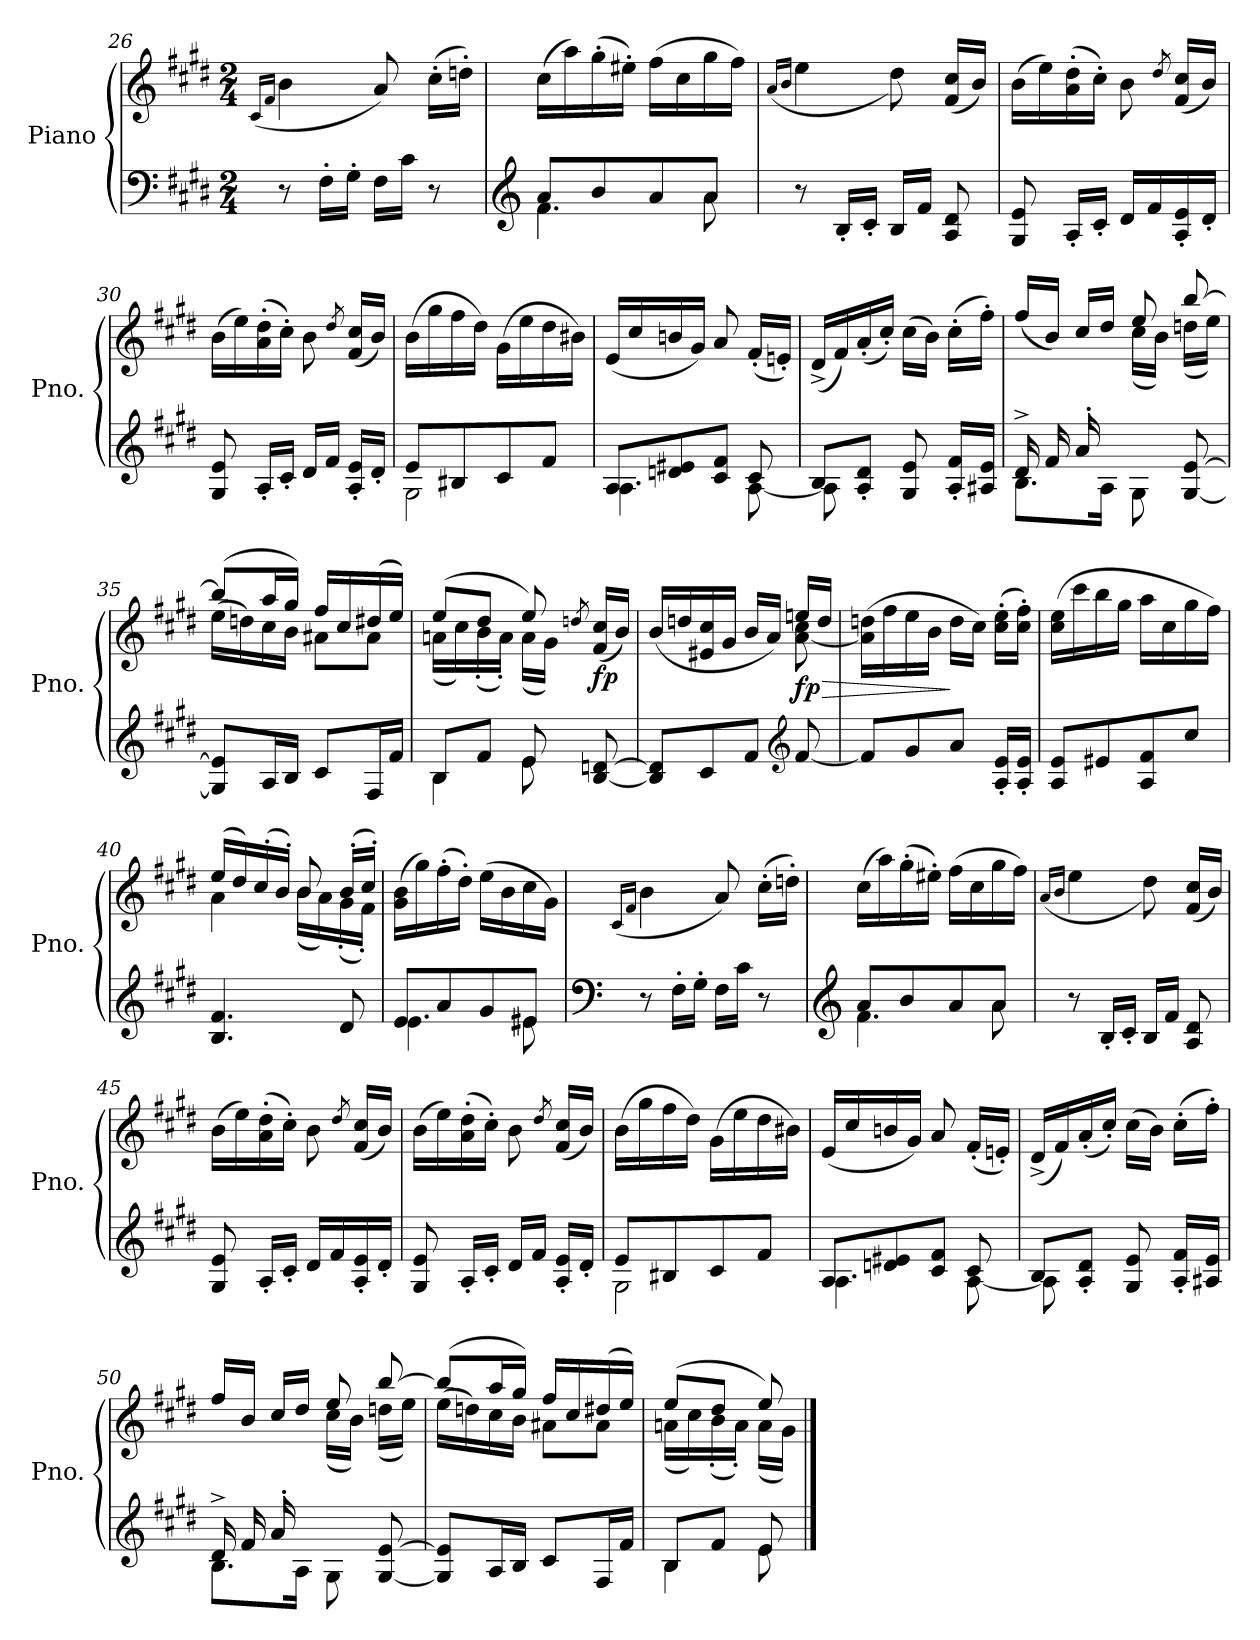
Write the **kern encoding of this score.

**kern	**kern	**dynam
*part1	*part1	*part1
*staff2	*staff1	*staff1/2
*I"Piano	*	*
*I'Pno.	*	*
*clefF4	*clefG2	*
*k[f#c#g#d#]	*k[f#c#g#d#]	*
*M2/4	*M2/4	*
=26	=26	=26
.	(>16qc#/LL	.
.	16qf#/JJ	.
8r	4b\	.
16F#'\LL	.	.
16G#'\JJ	.	.
16F#\LL	8a/)	.
16c#\JJ	.	.
8r	(>16cc#'\LL	.
.	16ddn'\JJ)	.
!!LO:PB:g=z
=27	=27	=27
*clefG2	*	*
*^	*	*
8a/L	4.f#\	(>16cc#\LL	.
.	.	16aa\)	.
8b/	.	(>16gg#'\	.
.	.	16ee#X'\JJ)	.
8a/	.	(>16ff#\LL	.
.	.	16cc#\	.
8a/J	8a\	16gg#\	.
.	.	16ff#\JJ)	.
*v	*v	*	*
=28	=28	=28
.	(>16qa/LL	.
.	16qb/JJ	.
8r	4ee\	.
16B'/LL	.	.
16c#'/JJ	.	.
16B/LL	8dd#\)	.
16f#/JJ	.	.
8A/ 8d#/	(<16f#/ 16cc#/LL	.
.	16b/JJ)	.
=29	=29	=29
8G#/ 8e/	(>16b\LL	.
.	16ee\)	.
16A'/LL	(>16a\' 16dd#\'	.
16c#'/JJ	16cc#'\JJ)	.
16d#/LL	8b\	.
16f#/	.	.
.	8qdd#/	.
16A/' 16e/'	(<16f#/ 16cc#/LL	.
16d#'/JJ	16b/JJ)	.
=30	=30	=30
8G#/ 8e/	(>16b\LL	.
.	16ee\)	.
16A'/LL	(>16a\' 16dd#\'	.
16c#'/JJ	16cc#'\JJ)	.
16d#/LL	8b\	.
16f#/JJ	.	.
.	8qdd#/	.
16A/' 16e/'LL	(<16f#/ 16cc#/LL	.
16d#'/JJ	16b/JJ)	.
!!LO:LB:g=z
=31	=31	=31
*^	*	*
8e/L	2G#\	(>16b\LL	.
.	.	16gg#\	.
8B#X/	.	16ff#\	.
.	.	16dd#\JJ)	.
8c#/	.	(>16g#\LL	.
.	.	16ee\	.
8f#/J	.	16dd#\	.
.	.	16b#X\JJ)	.
=32	=32	=32	=32
8A</L	4.A\	(<16e/LL	.
.	.	16cc#/	.
8dn/ 8e#X/	.	16bn/	.
.	.	16g#/JJ)	.
8c#/<< 8f#/<<J	.	8a/	.
8c#/	[8A<\	(<16f#'/LL	.
.	.	16en'/JJ)	.
=33	=33	=33	=33
8B/L	8A\]	(<16d#^/LL	.
.	.	16f#/)	.
8A/' 8d#/'J	4.ryy	(<16a'/	.
.	.	16cc#'/JJ)	.
8G#/ 8e/	.	(>16cc#\LL	.
.	.	16b\JJ)	.
16A/<'< 16f#/<'<LL	.	(>16cc#'\LL	.
16A#X/<< 16e/<<JJ	.	16ff#'\JJ)	.
=34	=34	=34	=34
*	*	*^	*
16d#^/LL	8.B<\L	(>16ff#/LL	8.ryy	.
16f#/	.	16b/JJ)	.	.
(>16a'/	.	16cc#/LL	.	.
4ryy	16A<\Jk	16dd#/JJ	16cc#>'\JJ)	.
.	8G#<\	8ee/	(<16cc#\LL	.
.	.	.	16b\JJ)	.
.	[8G#/< [8e/<	[8bb/	(<16ddn<\LL	.
16ryy	.	.	16ee<\JJ)	.
!!LO:LB:g=z
=35	=35	=35	=35	=35
*	*	*	*^	*
4ryy	8G#/] 8e/]L	(<8bb/L]	4ryy	(<16ee\LL	.
.	.	.	.	16ddn\)	.
.	16A/L	16aa/L	.	16cc#<\	.
.	16B/JJ	16gg#/JJ)	.	16b<\JJ	.
8c#</L	4ryy	16ff#/LL	8a#X<\L	4ryy	.
.	.	16cc#/	.	.	.
16F#/L	.	(>16dd#X/	8a#\J	.	.
16f#/JJ	.	16ee/JJ)	.	.	.
*	*	*	*v	*v	*
=36	=36	=36	=36	=36
8B/L	4B\	(>8ee/L	(<16an>\LL	.
.	.	.	16cc#\)	.
8f#</J	.	8dd#/J	(<16b'\	.
.	.	.	16a'\JJ)	.
8e/	8e\	8ee/)	(<16a>\LL	.
.	.	.	16g#\JJ)	.
.	.	8qddn/	.	.
!	!	!	!	!LO:DY:b
[8B/ [8dn/	8ryy	(<16f#/ 16cc#/LL	8ryy	fp
.	.	16b/JJ)	.	.
*v	*v	*	*	*
=37	=37	=37	=37
8B/] 8d/]L	(<16b/LL	4.ryy	.
.	16ddn/	.	.
8c#/	16e#X/ 16cc#/	.	.
.	16g#/JJ	.	.
8f#/J	16b/LL	.	.
.	16a/JJ)	.	.
*clefG2	*	*	*
!	!	!	!LO:HP:b
!	!	!	!LO:DY:n=1:b
[8f#/	16een/LL	[8a\ 8cc#\	> fp
.	16dd/JJ	.	.
*	*v	*v	*
=38	=38	=38
8f#/L]	(>16a\] 16ddn\LL	.
.	16ff#\	.
8g#/	16ee\	.
.	16b\JJ	.
8a/J	16dd\LL	]
.	16cc#\JJ)	.
16A/' 16e/'LL	(>16cc#\' 16ee\'LL	.
16A/' 16e/'JJ	16cc#\' 16ff#\'JJ)	.
!!LO:LB:g=z
=39	=39	=39
8A/ 8e/L	(>16cc#\ 16ee\LL	.
.	16ccc#\	.
8e#X/	16bb\	.
.	16gg#\JJ	.
8A/ 8f#/	16aa\LL	.
.	16cc#\	.
8cc#/J	16gg#\	.
.	16ff#\JJ)	.
=40	=40	=40
*	*^	*
4.B/ 4.f#/	(>16ee/LL	4a:\	.
.	16dd#/)	.	.
.	(>16cc#'/	.	.
.	16b'/JJ)	.	.
.	8b/	(<16b\LL	.
.	.	16a\)	.
8d#/	(>16b'/LL	(<16g#'\	.
.	16cc#'/JJ)	16f#'\JJ)	.
=41	=41	=41	=41
*^	*	*	*
!	!	!	!	!LO:DY:b
!	!	!	!	!LO:DY:n=1:b
!	!	!	!	!LO:DY:n=2:b
*	*	*v	*v	*
8e/L	4.e\	(>16g#\ 16b\LL	other-dynamics p other-dynamics
.	.	16gg#\)	.
8a/	.	(>16ff#'\	.
.	.	16dd#'\JJ)	.
8g#/	.	(>16ee\LL	.
.	.	16b\	.
8e#X/J	8e#\	16cc#\	.
.	.	16g#\JJ)	.
*v	*v	*	*
=42	=42	=42
*clefF4	*	*
.	(>16qc#/LL	.
.	16qf#/JJ	.
8r	4b\	.
16F#'\LL	.	.
16G#'\JJ	.	.
16F#\LL	8a/)	.
16c#\JJ	.	.
8r	(>16cc#'\LL	.
.	16ddn'\JJ)	.
=43	=43	=43
*clefG2	*	*
*^	*	*
8a/L	4.f#\	(>16cc#\LL	.
.	.	16aa\)	.
8b/	.	(>16gg#'\	.
.	.	16ee#X'\JJ)	.
8a/	.	(>16ff#\LL	.
.	.	16cc#\	.
8a/J	8a\	16gg#\	.
.	.	16ff#\JJ)	.
*v	*v	*	*
!!LO:LB:g=z
=44	=44	=44
.	(>16qa/LL	.
.	16qb/JJ	.
8r	4ee\	.
16B'/LL	.	.
16c#'/JJ	.	.
16B/LL	8dd#\)	.
16f#/JJ	.	.
8A/ 8d#/	(<16f#/ 16cc#/LL	.
.	16b/JJ)	.
=45	=45	=45
8G#/ 8e/	(>16b\LL	.
.	16ee\)	.
16A'/LL	(>16a\' 16dd#\'	.
16c#'/JJ	16cc#'\JJ)	.
16d#/LL	8b\	.
16f#/	.	.
.	8qdd#/	.
16A/' 16e/'	(<16f#/ 16cc#/LL	.
16d#'/JJ	16b/JJ)	.
=46	=46	=46
8G#/ 8e/	(>16b\LL	.
.	16ee\)	.
16A'/LL	(>16a\' 16dd#\'	.
16c#'/JJ	16cc#'\JJ)	.
16d#/LL	8b\	.
16f#/JJ	.	.
.	8qdd#/	.
16A/' 16e/'LL	(<16f#/ 16cc#/LL	.
16d#'/JJ	16b/JJ)	.
=47	=47	=47
*^	*	*
8e/L	2G#\	(>16b\LL	.
.	.	16gg#\	.
8B#X/	.	16ff#\	.
.	.	16dd#\JJ)	.
8c#/	.	(>16g#\LL	.
.	.	16ee\	.
8f#/J	.	16dd#\	.
.	.	16b#X\JJ)	.
=48	=48	=48	=48
8A/L	4.A\	(<16e/LL	.
.	.	16cc#/	.
8dn/ 8e#X/	.	16bn/	.
.	.	16g#/JJ)	.
8c#/ 8f#/J	.	8a/	.
8c#/	[8A\	(<16f#'/LL	.
.	.	16en'/JJ)	.
!!LO:LB:g=z
=49	=49	=49	=49
8B/L	8A\]	(<16d#^/LL	.
.	.	16f#/)	.
8A/' 8d#/'J	4.ryy	(<16a'/	.
.	.	16cc#'/JJ)	.
8G#/ 8e/	.	(>16cc#\LL	.
.	.	16b\JJ)	.
16A/' 16f#/'LL	.	(>16cc#'\LL	.
16A#X/ 16e/JJ	.	16ff#'\JJ)	.
=50	=50	=50	=50
*	*	*^	*
16d#^/LL	8.B\L	16ff#/LL	8.ryy	.
16f#/	.	16b/JJ	.	.
(>16a'/	.	16cc#/LL	.	.
4ryy	16A\Jk	16dd#/JJ	16cc#'\JJ)	.
.	8G#\	8ee/	(<16cc#\LL	.
.	.	.	16b\JJ)	.
.	[8G#/ [8e/	[8bb/	(<16ddn\LL	.
16ryy	.	.	16ee\JJ)	.
=51	=51	=51	=51	=51
*	*	*	*^	*
4ryy	8G#/] 8e/]L	(<8bb/L]	4ryy	(<16ee\LL	.
.	.	.	.	16ddn\)	.
.	16A/L	16aa/L	.	16cc#\	.
.	16B/JJ	16gg#/JJ)	.	16b\JJ	.
8c#/L	4ryy	16ff#/LL	8a#X\L	4ryy	.
.	.	16cc#/	.	.	.
16F#/L	.	(>16dd#X/	8a#\J	.	.
16f#/JJ	.	16ee/JJ)	.	.	.
*	*	*	*v	*v	*
=52	=52	=52	=52	=52
8B/L	4B\	(>8ee/L	(<16an\LL	.
.	.	.	16cc#\)	.
8f#/J	.	8dd#/J	(<16b'\	.
.	.	.	16a'\JJ)	.
8e/	8e\	8ee/)	(<16a\LL	.
.	.	.	16g#\JJ)	.
*v	*v	*	*	*
*	*v	*v	*
==	==	==
*-	*-	*-
